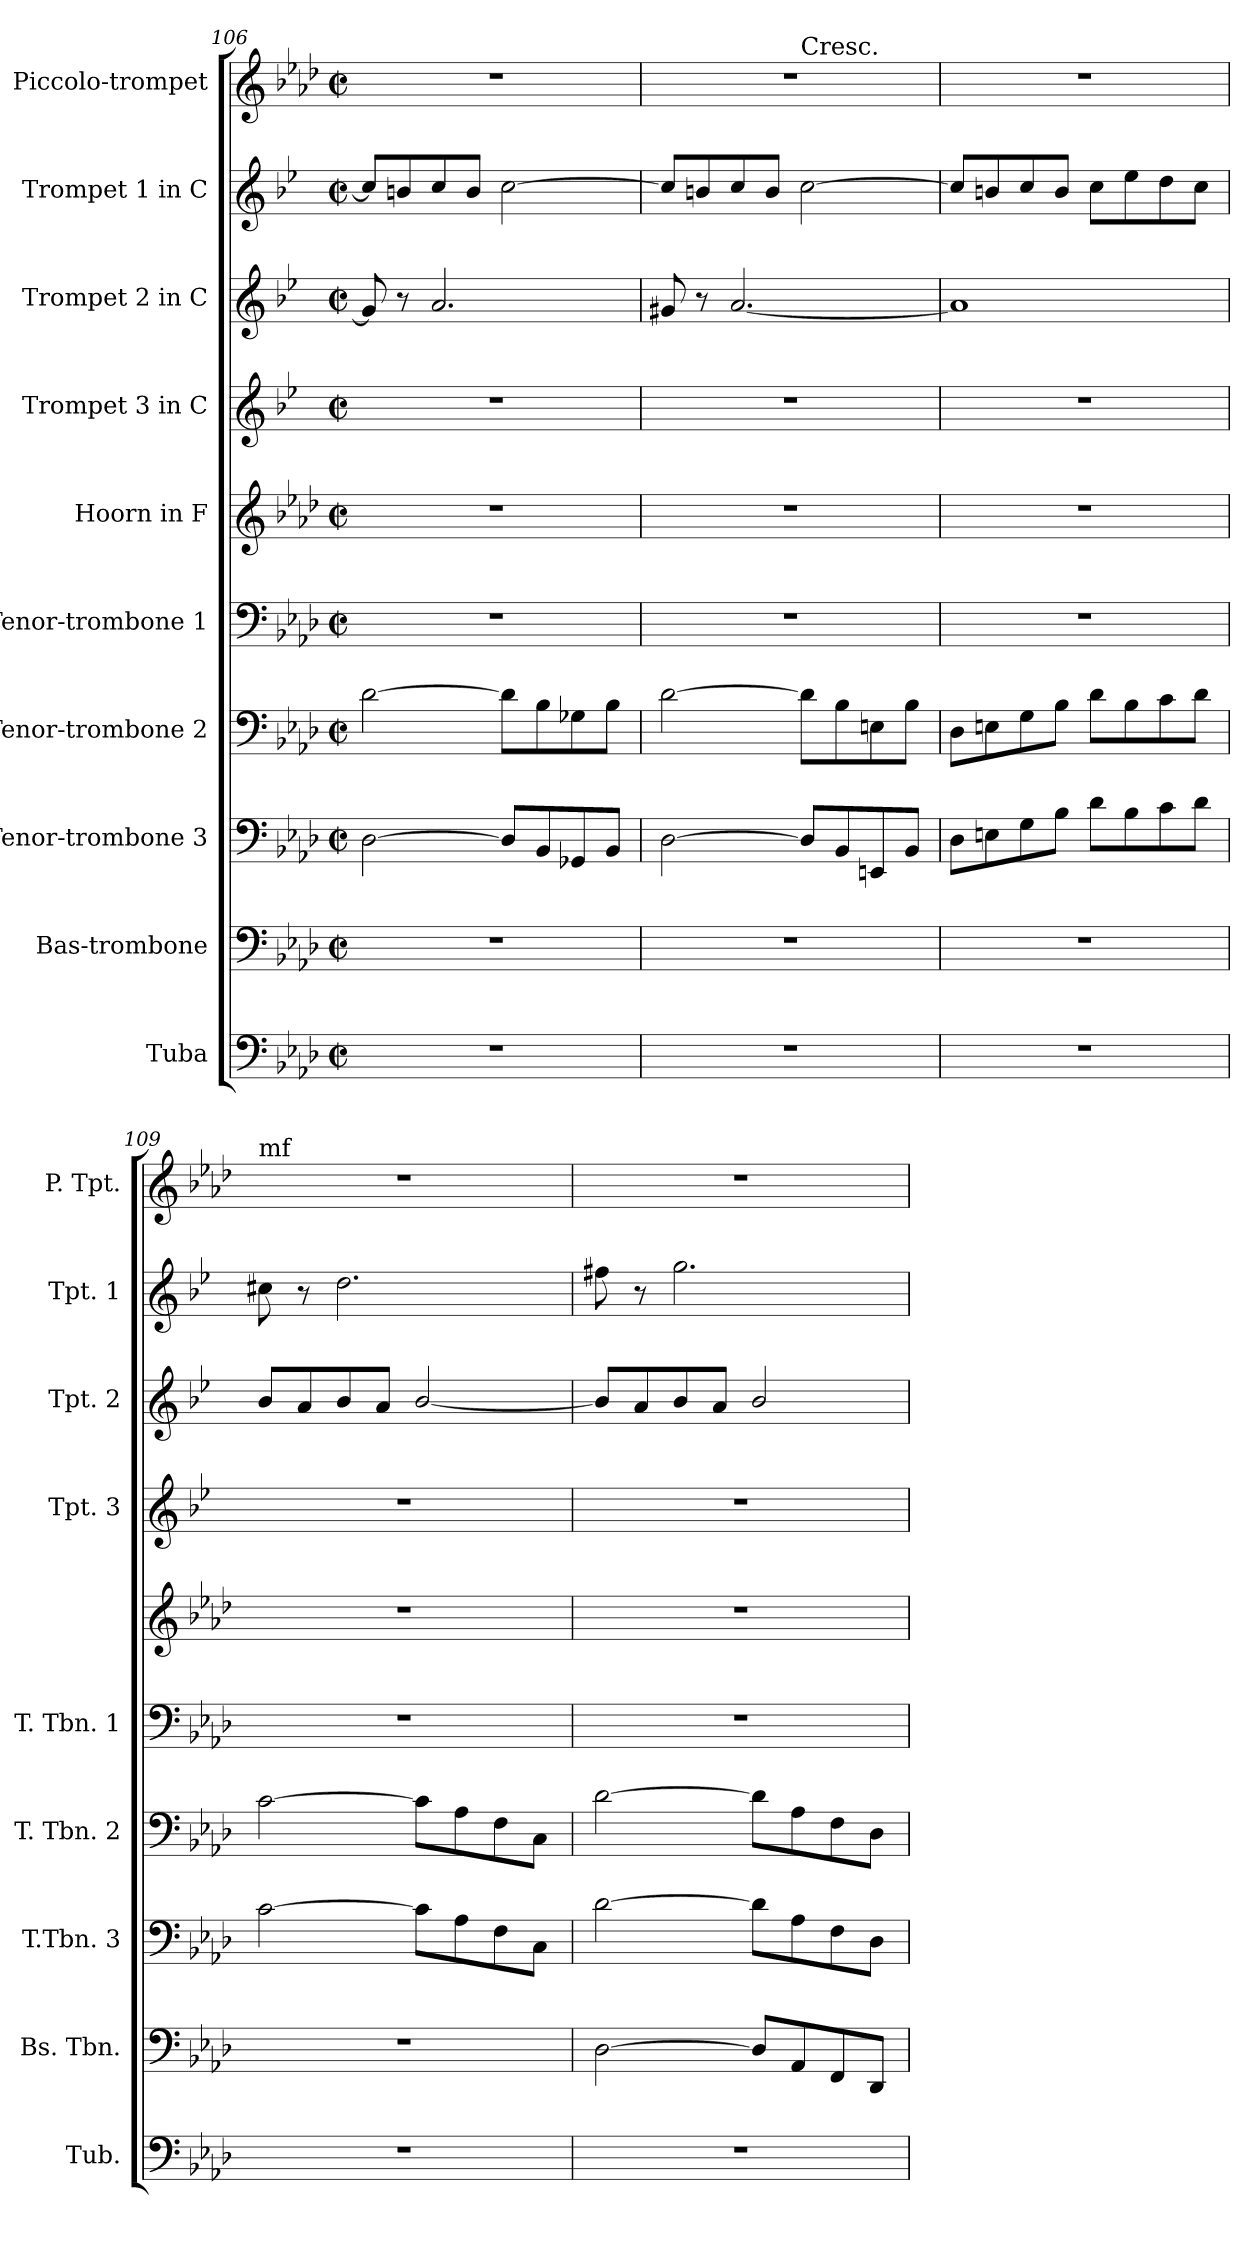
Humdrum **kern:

**kern	**kern	**kern	**kern	**kern	**kern	**kern	**kern	**kern	**kern
*part10	*part9	*part8	*part7	*part6	*part5	*part4	*part3	*part2	*part1
*staff10	*staff9	*staff8	*staff7	*staff6	*staff5	*staff4	*staff3	*staff2	*staff1
*I"Tuba	*I"Bas-trombone	*I"Tenor-trombone 3	*I"Tenor-trombone 2	*I"Tenor-trombone 1	*I"Hoorn in F	*I"Trompet 3 in C	*I"Trompet 2 in C	*I"Trompet 1 in C	*I"Piccolo-trompet
*I'Tub.	*I'Bs. Tbn.	*I'T.Tbn. 3	*I'T. Tbn. 2	*I'T. Tbn. 1	*	*I'Tpt. 3	*I'Tpt. 2	*I'Tpt. 1	*I'P. Tpt.
*clefF4	*clefF4	*clefF4	*clefF4	*clefF4	*clefG2	*clefG2	*clefG2	*clefG2	*clefG2
*	*	*	*	*	*ITrd4c7	*ITrd1c2	*ITrd1c2	*ITrd1c2	*ITrd-6c-10
*k[b-e-a-d-]	*k[b-e-a-d-]	*k[b-e-a-d-]	*k[b-e-a-d-]	*k[b-e-a-d-]	*k[b-e-a-d-g-]	*k[b-e-a-d-]	*k[b-e-a-d-]	*k[b-e-a-d-]	*k[b-e-a-d-g-c-]
*M2/2	*M2/2	*M2/2	*M2/2	*M2/2	*M2/2	*M2/2	*M2/2	*M2/2	*M2/2
*met(c|)	*met(c|)	*met(c|)	*met(c|)	*met(c|)	*met(c|)	*met(c|)	*met(c|)	*met(c|)	*met(c|)
=106	=106	=106	=106	=106	=106	=106	=106	=106	=106
1r	1r	[2D-\	[2d-\	1r	1r	1r	8f/]	8b-/L]	1r
.	.	.	.	.	.	.	8r	8an/	.
.	.	.	.	.	.	.	2.g/	8b-/	.
.	.	.	.	.	.	.	.	8a/J	.
.	.	8D-/L]	8d-\L]	.	.	.	.	[2b-\	.
.	.	8BB-/	8B-\	.	.	.	.	.	.
.	.	8GG-X/	8G-X\	.	.	.	.	.	.
.	.	8BB-/J	8B-\J	.	.	.	.	.	.
!!LO:PB:g=z
=107	=107	=107	=107	=107	=107	=107	=107	=107	=107
*	*	*	*	*	*	*	*	*	*^
1r	1r	[2D-\	[2d-\	1r	1r	1r	8f#X/	8b-/L]	1r	2ryy
.	.	.	.	.	.	.	8r	8an/	.	.
.	.	.	.	.	.	.	[2.g/	8b-/	.	.
.	.	.	.	.	.	.	.	8a/J	.	.
!	!	!	!	!	!	!	!	!	!	!LO:TX:t=Cresc.
.	.	8D-/L]	8d-\L]	.	.	.	.	[2b-\	.	2ryy
.	.	8BB-/	8B-\	.	.	.	.	.	.	.
.	.	8EEn/	8En\	.	.	.	.	.	.	.
.	.	8BB-/J	8B-\J	.	.	.	.	.	.	.
*	*	*	*	*	*	*	*	*	*v	*v
=108	=108	=108	=108	=108	=108	=108	=108	=108	=108
1r	1r	8D-\L	8D-\L	1r	1r	1r	1g]	8b-/L]	1r
.	.	8En\	8En\	.	.	.	.	8an/	.
.	.	8G\	8G\	.	.	.	.	8b-/	.
.	.	8B-\J	8B-\J	.	.	.	.	8a/J	.
.	.	8d-\L	8d-\L	.	.	.	.	8b-\L	.
.	.	8B-\	8B-\	.	.	.	.	8dd-\	.
.	.	8c\	8c\	.	.	.	.	8cc\	.
.	.	8d-\J	8d-\J	.	.	.	.	8b-\J	.
=109	=109	=109	=109	=109	=109	=109	=109	=109	=109
!	!	!	!	!	!	!	!	!	!LO:TX:t=mf
1r	1r	[2c\	[2c\	1r	1r	1r	8a-/L	8bn\	1r
.	.	.	.	.	.	.	8g/	8r	.
.	.	.	.	.	.	.	8a-/	2.cc\	.
.	.	.	.	.	.	.	8g/J	.	.
.	.	8c\L]	8c\L]	.	.	.	[2a-/	.	.
.	.	8A-\	8A-\	.	.	.	.	.	.
.	.	8F\	8F\	.	.	.	.	.	.
.	.	8C\J	8C\J	.	.	.	.	.	.
=110	=110	=110	=110	=110	=110	=110	=110	=110	=110
1r	[2D-\	[2d-\	[2d-\	1r	1r	1r	8a-/L]	8een\	1r
.	.	.	.	.	.	.	8g/	8r	.
.	.	.	.	.	.	.	8a-/	2.ff\	.
.	.	.	.	.	.	.	8g/J	.	.
.	8D-/L]	8d-\L]	8d-\L]	.	.	.	2a-/	.	.
.	8AA-/	8A-\	8A-\	.	.	.	.	.	.
.	8FF/	8F\	8F\	.	.	.	.	.	.
.	8DD-/J	8D-\J	8D-\J	.	.	.	.	.	.
=	=	=	=	=	=	=	=	=	=
*-	*-	*-	*-	*-	*-	*-	*-	*-	*-
